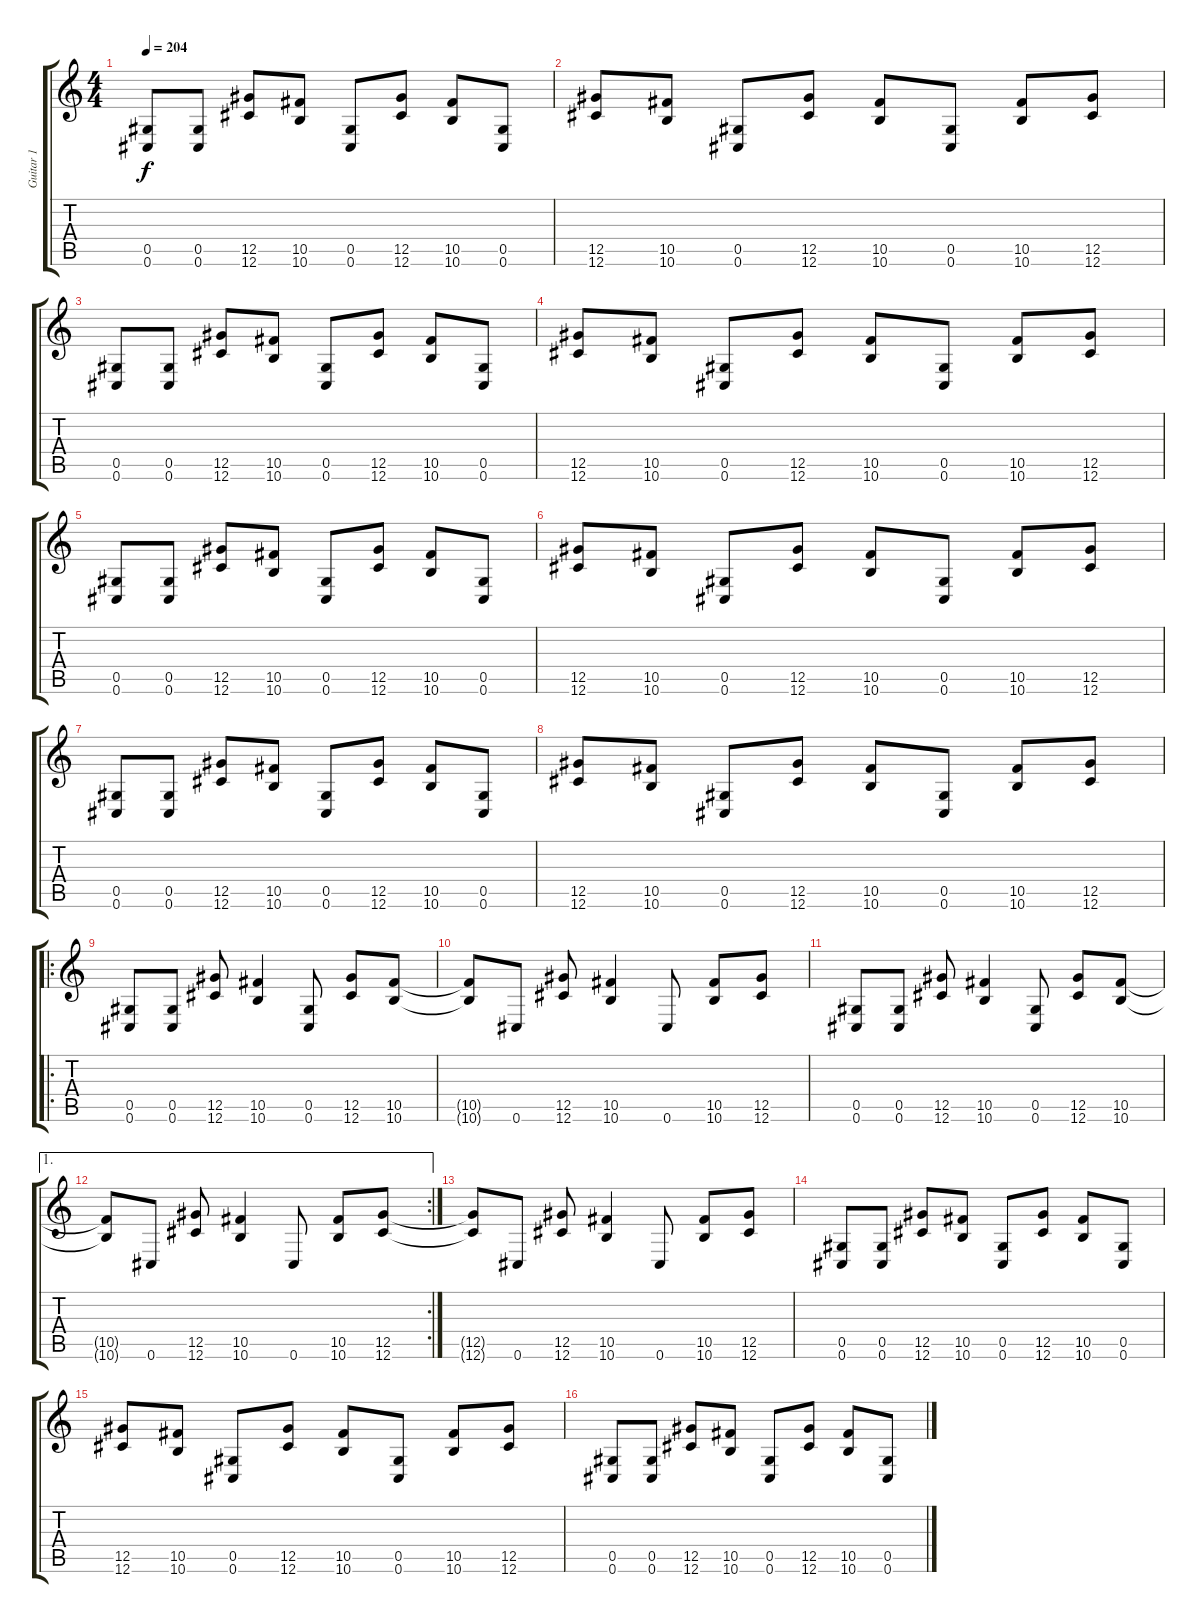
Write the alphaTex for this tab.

\track ("Guitar 1" "Guitar 1") {instrument distortionguitar}
\staff {score tabs}
\tuning (Eb4 Bb3 Gb3 Db3 Ab2 Db2) {hide}
\ts (4 4)
\tempo 204
\clef g2
\ks c
(0.5 0.6).8{dy f} (0.5 0.6).8 (12.5 12.6).8 (10.5 10.6).8 (0.5 0.6).8 (12.5 12.6).8 (10.5 10.6).8 (0.5 0.6).8 |
(12.5 12.6).8 (10.5 10.6).8 (0.5 0.6).8 (12.5 12.6).8 (10.5 10.6).8 (0.5 0.6).8 (10.5 10.6).8 (12.5 12.6).8 |
(0.5 0.6).8 (0.5 0.6).8 (12.5 12.6).8 (10.5 10.6).8 (0.5 0.6).8 (12.5 12.6).8 (10.5 10.6).8 (0.5 0.6).8 |
(12.5 12.6).8 (10.5 10.6).8 (0.5 0.6).8 (12.5 12.6).8 (10.5 10.6).8 (0.5 0.6).8 (10.5 10.6).8 (12.5 12.6).8 |
(0.5 0.6).8 (0.5 0.6).8 (12.5 12.6).8 (10.5 10.6).8 (0.5 0.6).8 (12.5 12.6).8 (10.5 10.6).8 (0.5 0.6).8 |
(12.5 12.6).8 (10.5 10.6).8 (0.5 0.6).8 (12.5 12.6).8 (10.5 10.6).8 (0.5 0.6).8 (10.5 10.6).8 (12.5 12.6).8 |
(0.5 0.6).8 (0.5 0.6).8 (12.5 12.6).8 (10.5 10.6).8 (0.5 0.6).8 (12.5 12.6).8 (10.5 10.6).8 (0.5 0.6).8 |
(12.5 12.6).8 (10.5 10.6).8 (0.5 0.6).8 (12.5 12.6).8 (10.5 10.6).8 (0.5 0.6).8 (10.5 10.6).8 (12.5 12.6).8 |
\ro
(0.5 0.6).8 (0.5 0.6).8 (12.5 12.6).8 (10.5 10.6).4 (0.5 0.6).8 (12.5 12.6).8 (10.5 10.6).8 |
(10.5{t} 10.6{t}).8 0.6.8 (12.5 12.6).8 (10.5 10.6).4 0.6.8 (10.5 10.6).8 (12.5 12.6).8 |
(0.5 0.6).8 (0.5 0.6).8 (12.5 12.6).8 (10.5 10.6).4 (0.5 0.6).8 (12.5 12.6).8 (10.5 10.6).8 |
\ae 1
\rc 2
(10.5{t} 10.6{t}).8 0.6.8 (12.5 12.6).8 (10.5 10.6).4 0.6.8 (10.5 10.6).8 (12.5 12.6).8 |
(12.5{t} 12.6{t}).8 0.6.8 (12.5 12.6).8 (10.5 10.6).4 0.6.8 (10.5 10.6).8 (12.5 12.6).8 |
(0.5 0.6).8 (0.5 0.6).8 (12.5 12.6).8 (10.5 10.6).8 (0.5 0.6).8 (12.5 12.6).8 (10.5 10.6).8 (0.5 0.6).8 |
(12.5 12.6).8 (10.5 10.6).8 (0.5 0.6).8 (12.5 12.6).8 (10.5 10.6).8 (0.5 0.6).8 (10.5 10.6).8 (12.5 12.6).8 |
(0.5 0.6).8 (0.5 0.6).8 (12.5 12.6).8 (10.5 10.6).8 (0.5 0.6).8 (12.5 12.6).8 (10.5 10.6).8 (0.5 0.6).8
